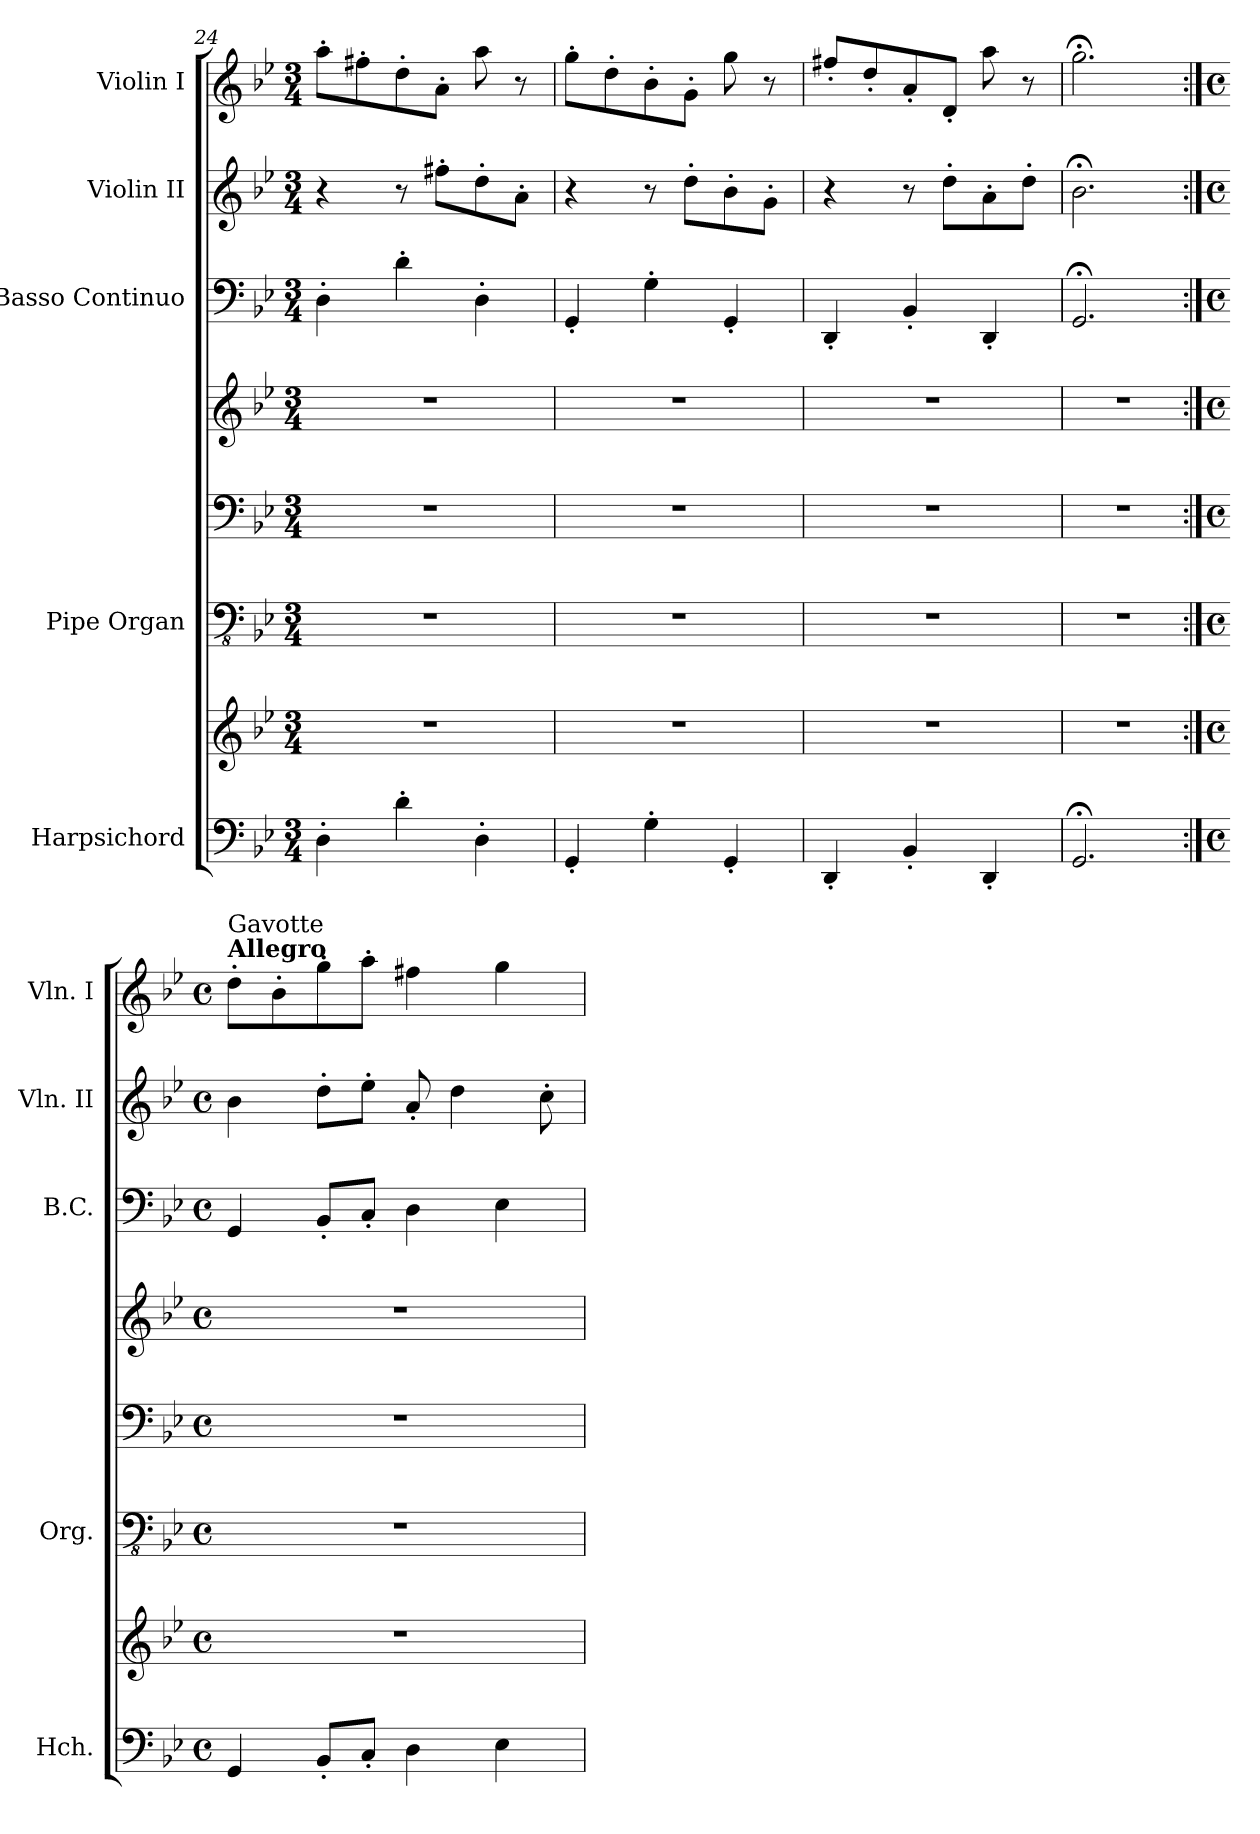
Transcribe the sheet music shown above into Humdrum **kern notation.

**kern	**kern	**kern	**kern	**kern	**kern	**kern	**kern
*part5	*part5	*part4	*part4	*part4	*part3	*part2	*part1
*staff8	*staff7	*staff6	*staff5	*staff4	*staff3	*staff2	*staff1
*I"Harpsichord	*	*I"Pipe Organ	*	*	*I"Basso Continuo	*I"Violin II	*I"Violin I
*I'Hch.	*	*I'Org.	*	*	*I'B.C.	*I'Vln. II	*I'Vln. I
*clefF4	*clefG2	*clefFv4	*clefF4	*clefG2	*clefF4	*clefG2	*clefG2
*k[b-e-]	*k[b-e-]	*k[b-e-]	*k[b-e-]	*k[b-e-]	*k[b-e-]	*k[b-e-]	*k[b-e-]
*M3/4	*M3/4	*M3/4	*M3/4	*M3/4	*M3/4	*M3/4	*M3/4
=24	=24	=24	=24	=24	=24	=24	=24
4D'\	2.r	2.r	2.r	2.r	4D'\	4r	8aa'\L
.	.	.	.	.	.	.	8ff#X'\
4d'\	.	.	.	.	4d'\	8r	8dd'\
.	.	.	.	.	.	8ff#X'\L	8a'\J
4D'\	.	.	.	.	4D'\	8dd'\	8aa\
.	.	.	.	.	.	8a'\J	8r
!!LO:PB:g=z
=25	=25	=25	=25	=25	=25	=25	=25
4GG'/	2.r	2.r	2.r	2.r	4GG'/	4r	8gg'\L
.	.	.	.	.	.	.	8dd'\
4G'\	.	.	.	.	4G'\	8r	8b-'\
.	.	.	.	.	.	8dd'\L	8g'\J
4GG'/	.	.	.	.	4GG'/	8b-'\	8gg\
.	.	.	.	.	.	8g'\J	8r
=26	=26	=26	=26	=26	=26	=26	=26
4DD'/	2.r	2.r	2.r	2.r	4DD'/	4r	8ff#X'/L
.	.	.	.	.	.	.	8dd'/
4BB-'/	.	.	.	.	4BB-'/	8r	8a'/
.	.	.	.	.	.	8dd'\L	8d'/J
4DD'/	.	.	.	.	4DD'/	8a'\	8aa\
.	.	.	.	.	.	8dd'\J	8r
=27	=27	=27	=27	=27	=27	=27	=27
2.GG;</	2.r	2.r	2.r	2.r	2.GG;</	2.b-;<\	2.gg;<\
!!LO:LB:g=z
=1:|!	=1:|!	=1:|!	=1:|!	=1:|!	=1:|!	=1:|!	=1:|!
*M4/4	*M4/4	*M4/4	*M4/4	*M4/4	*M4/4	*M4/4	*M4/4
*met(c)	*met(c)	*met(c)	*met(c)	*met(c)	*met(c)	*met(c)	*met(c)
!	!	!	!	!	!	!	!LO:TX:a:B:t=Allegro
!	!	!	!	!	!	!	!LO:TX:t=Gavotte
4GG/	1r	1r	1r	1r	4GG/	4b-\	8dd'\L
.	.	.	.	.	.	.	8b-'\
8BB-'/L	.	.	.	.	8BB-'/L	8dd'\L	8gg'\
8C'/J	.	.	.	.	8C'/J	8ee-'\J	8aa'\J
4D\	.	.	.	.	4D\	8a'/	4ff#X\
.	.	.	.	.	.	4dd\	.
4E-\	.	.	.	.	4E-\	.	4gg\
.	.	.	.	.	.	8cc'\	.
=	=	=	=	=	=	=	=
*-	*-	*-	*-	*-	*-	*-	*-
